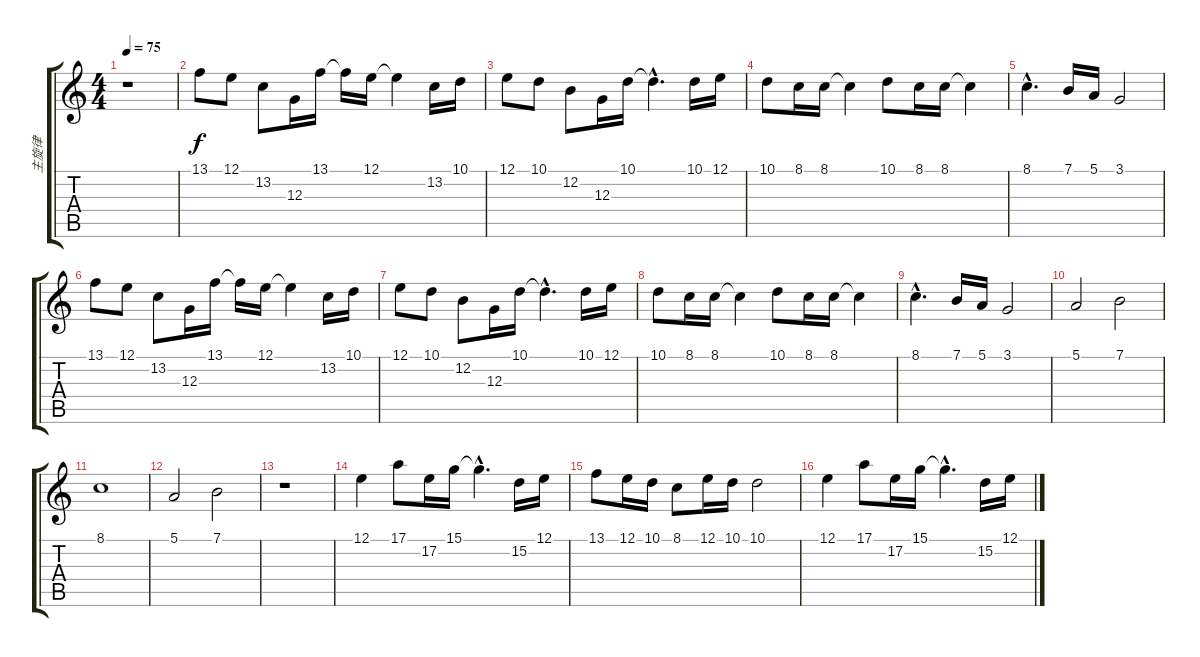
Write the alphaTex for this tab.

\track ("主旋律" "主旋律") {instrument lead3calliope}
\staff {score tabs}
\tuning (E4 B3 G3 D3 A2 E2) {hide}
\ts (4 4)
\tempo 75
\clef g2
\ks c
r.1{dy f} |
13.1.8 12.1.8 13.2.8 12.3.16 13.1.16 13.1{t}.16 12.1.16 12.1{t}.4 13.2.16 10.1.16 |
12.1.8 10.1.8 12.2.8 12.3.16 10.1.16 10.1{hac t}.4{d} 10.1.16 12.1.16 |
10.1.8 8.1.16 8.1.16 8.1{t}.4 10.1.8 8.1.16 8.1.16 8.1{t}.4 |
8.1{hac}.4{d} 7.1.16 5.1.16 3.1.2 |
13.1.8 12.1.8 13.2.8 12.3.16 13.1.16 13.1{t}.16 12.1.16 12.1{t}.4 13.2.16 10.1.16 |
12.1.8 10.1.8 12.2.8 12.3.16 10.1.16 10.1{hac t}.4{d} 10.1.16 12.1.16 |
10.1.8 8.1.16 8.1.16 8.1{t}.4 10.1.8 8.1.16 8.1.16 8.1{t}.4 |
8.1{hac}.4{d} 7.1.16 5.1.16 3.1.2 |
5.1.2 7.1.2 |
8.1.1 |
5.1.2 7.1.2 |
r.1 |
12.1.4 17.1.8 17.2.16 15.1.16 15.1{hac t}.4{d} 15.2.16 12.1.16 |
13.1.8 12.1.16 10.1.16 8.1.8 12.1.16 10.1.16 10.1.2 |
12.1.4 17.1.8 17.2.16 15.1.16 15.1{hac t}.4{d} 15.2.16 12.1.16
